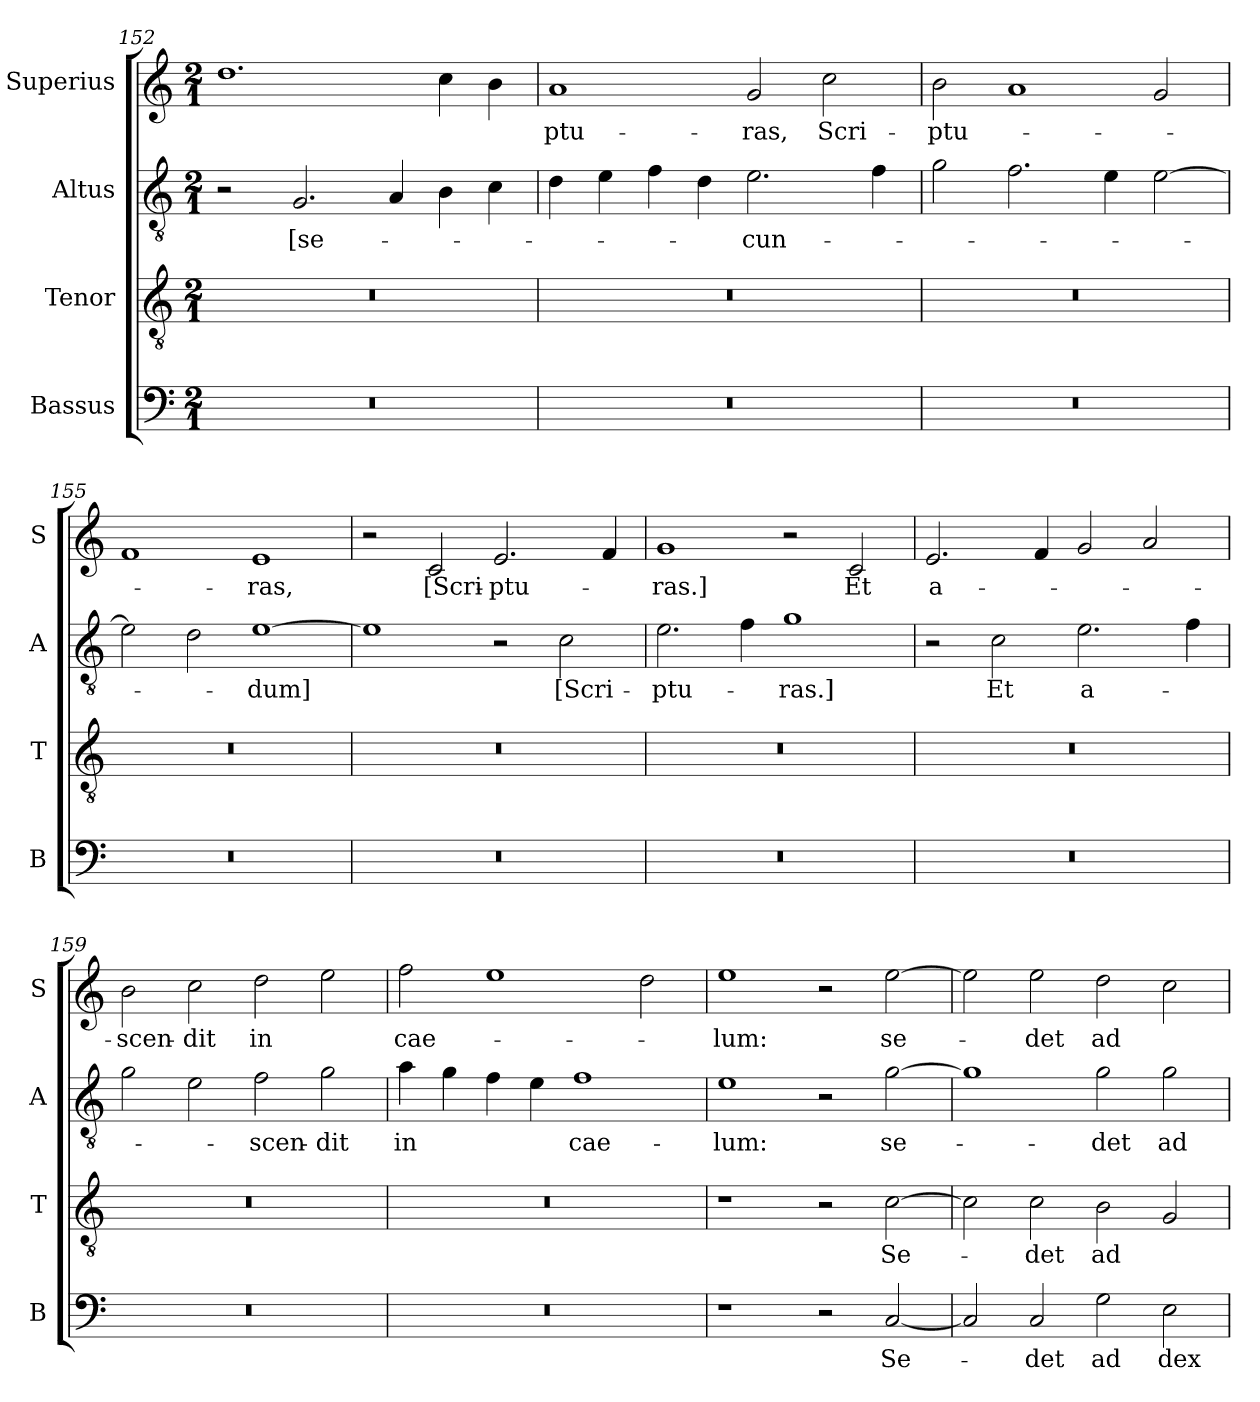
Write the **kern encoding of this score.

**kern	**text	**kern	**text	**kern	**text	**kern	**text
*part4	*part4	*part3	*part3	*part2	*part2	*part1	*part1
*staff4	*staff4	*staff3	*staff3	*staff2	*staff2	*staff1	*staff1
*I"Bassus	*	*I"Tenor	*	*I"Altus	*	*I"Superius	*
*I'B	*	*I'T	*	*I'A	*	*I'S	*
*clefF4	*	*clefGv2	*	*clefGv2	*	*clefG2	*
*k[]	*	*k[]	*	*k[]	*	*k[]	*
*M2/1	*	*M2/1	*	*M2/1	*	*M2/1	*
=152	=152	=152	=152	=152	=152	=152	=152
0r	.	0r	.	2r	.	1.dd	.
.	.	.	.	2.G/	[se-	.	.
.	.	.	.	4A/	.	.	.
.	.	.	.	4B\	.	4cc\	.
.	.	.	.	4c\	.	4b\	.
=153	=153	=153	=153	=153	=153	=153	=153
0r	.	0r	.	4d\	.	1a	-ptu-
.	.	.	.	4e\	.	.	.
.	.	.	.	4f\	.	.	.
.	.	.	.	4d\	.	.	.
.	.	.	.	2.e\	-cun-	2g/	-ras,
.	.	.	.	.	.	2cc\	Scri-
.	.	.	.	4f\	.	.	.
=154	=154	=154	=154	=154	=154	=154	=154
0r	.	0r	.	2g\	.	2b\	-ptu-
.	.	.	.	2.f\	.	1a	.
.	.	.	.	4e\	.	.	.
.	.	.	.	[2e\	.	2g/	.
=155	=155	=155	=155	=155	=155	=155	=155
0r	.	0r	.	2e\]	.	1f	.
.	.	.	.	2d\	.	.	.
.	.	.	.	[1e	-dum]	1e	-ras,
=156	=156	=156	=156	=156	=156	=156	=156
0r	.	0r	.	1e]	.	2r	.
.	.	.	.	.	.	2c/	[Scri-
.	.	.	.	2r	.	2.e/	-ptu-
.	.	.	.	2c\	[Scri-	.	.
.	.	.	.	.	.	4f/	.
=157	=157	=157	=157	=157	=157	=157	=157
0r	.	0r	.	2.e\	-ptu-	1g	-ras.]
.	.	.	.	4f\	.	.	.
.	.	.	.	1g	-ras.]	2r	.
.	.	.	.	.	.	2c/	Et
=158	=158	=158	=158	=158	=158	=158	=158
0r	.	0r	.	2r	.	2.e/	a-
.	.	.	.	2c\	Et	.	.
.	.	.	.	.	.	4f/	.
.	.	.	.	2.e\	a-	2g/	.
.	.	.	.	.	.	2a/	.
.	.	.	.	4f\	.	.	.
=159	=159	=159	=159	=159	=159	=159	=159
0r	.	0r	.	2g\	.	2b\	-scen-
.	.	.	.	2e\	.	2cc\	-dit
.	.	.	.	2f\	-scen-	2dd\	in
.	.	.	.	2g\	-dit	2ee\	.
=160	=160	=160	=160	=160	=160	=160	=160
0r	.	0r	.	4a\	in	2ff\	cae-
.	.	.	.	4g\	.	.	.
.	.	.	.	4f\	.	1ee	.
.	.	.	.	4e\	.	.	.
.	.	.	.	1f	cae-	.	.
.	.	.	.	.	.	2dd\	.
=161	=161	=161	=161	=161	=161	=161	=161
1r	.	1r	.	1e	-lum:	1ee	-lum:
2r	.	2r	.	2r	.	2r	.
[2C/	Se-	[2c\	Se-	[2g\	se-	[2ee\	se-
=162	=162	=162	=162	=162	=162	=162	=162
2C/]	.	2c\]	.	1g]	.	2ee\]	.
2C/	-det	2c\	-det	.	.	2ee\	-det
2G\	ad	2B\	ad	2g\	-det	2dd\	ad
2E\	dex-	2G/	.	2g\	ad	2cc\	.
=	=	=	=	=	=	=	=
*-	*-	*-	*-	*-	*-	*-	*-
